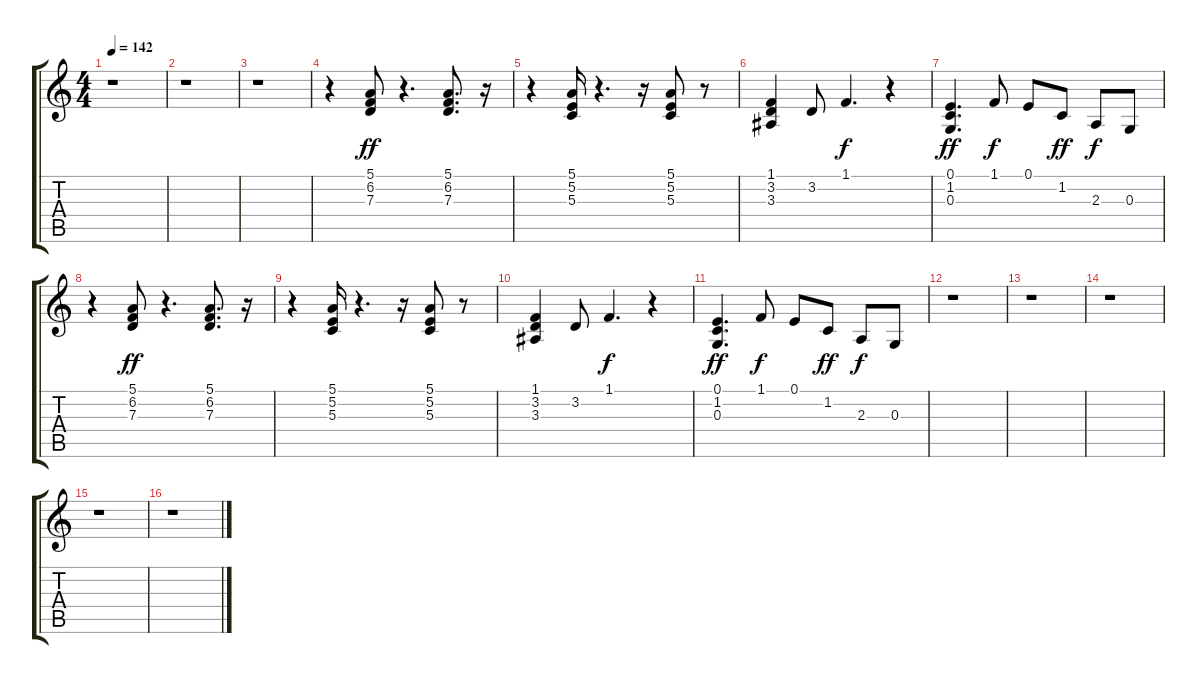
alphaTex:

\track "" {instrument honkytonkpiano}
\staff {score tabs}
\tuning (E4 B3 G3 D3 A2 E2) {hide}
\ts (4 4)
\tempo 142
\clef g2
\ks c
r.1{dy ff} |
r.1 |
r.1 |
r.4 (5.1 6.2 7.3).8 r.4{d} (5.1 6.2 7.3).8{d} r.16 |
r.4 (5.1 5.2 5.3).16 r.4{d} r.16 (5.1 5.2 5.3).8 r.8 |
(1.1 3.2 3.3).4 3.2.8 1.1.4{d dy f} r.4 |
(0.1 1.2 0.3).4{d dy ff} 1.1.8{dy f} 0.1.8 1.2.8{dy ff} 2.3.8{dy f} 0.3.8 |
r.4 (5.1 6.2 7.3).8{dy ff} r.4{d} (5.1 6.2 7.3).8{d} r.16 |
r.4 (5.1 5.2 5.3).16 r.4{d} r.16 (5.1 5.2 5.3).8 r.8 |
(1.1 3.2 3.3).4 3.2.8 1.1.4{d dy f} r.4 |
(0.1 1.2 0.3).4{d dy ff} 1.1.8{dy f} 0.1.8 1.2.8{dy ff} 2.3.8{dy f} 0.3.8 |
r.1 |
r.1 |
r.1 |
r.1 |
r.1
